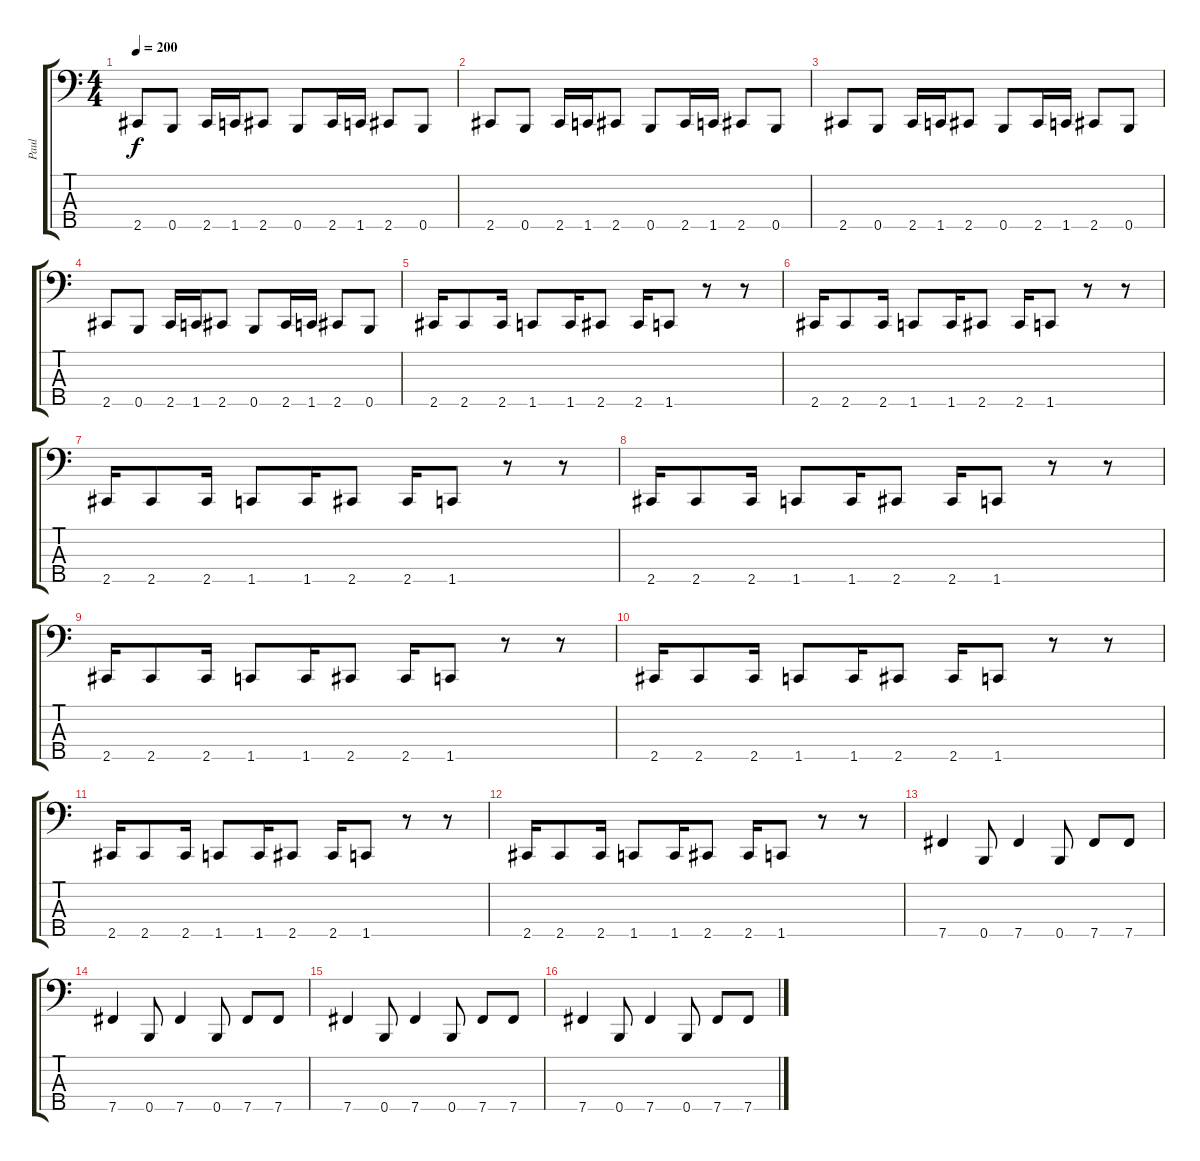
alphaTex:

\track ("Paul" "Paul") {instrument electricbasspick}
\staff {score tabs}
\tuning (G2 D2 A1 E1 B0) {hide}
\ts (4 4)
\tempo 200
\clef f4
\ks c
2.5.8{dy f} 0.5.8 2.5.16 1.5.16 2.5.8 0.5.8 2.5.16 1.5.16 2.5.8 0.5.8 |
2.5.8 0.5.8 2.5.16 1.5.16 2.5.8 0.5.8 2.5.16 1.5.16 2.5.8 0.5.8 |
2.5.8 0.5.8 2.5.16 1.5.16 2.5.8 0.5.8 2.5.16 1.5.16 2.5.8 0.5.8 |
2.5.8 0.5.8 2.5.16 1.5.16 2.5.8 0.5.8 2.5.16 1.5.16 2.5.8 0.5.8 |
2.5.16 2.5.8 2.5.16 1.5.8 1.5.16 2.5.8 2.5.16 1.5.8 r.8 r.8 |
2.5.16 2.5.8 2.5.16 1.5.8 1.5.16 2.5.8 2.5.16 1.5.8 r.8 r.8 |
2.5.16 2.5.8 2.5.16 1.5.8 1.5.16 2.5.8 2.5.16 1.5.8 r.8 r.8 |
2.5.16 2.5.8 2.5.16 1.5.8 1.5.16 2.5.8 2.5.16 1.5.8 r.8 r.8 |
2.5.16 2.5.8 2.5.16 1.5.8 1.5.16 2.5.8 2.5.16 1.5.8 r.8 r.8 |
2.5.16 2.5.8 2.5.16 1.5.8 1.5.16 2.5.8 2.5.16 1.5.8 r.8 r.8 |
2.5.16 2.5.8 2.5.16 1.5.8 1.5.16 2.5.8 2.5.16 1.5.8 r.8 r.8 |
2.5.16 2.5.8 2.5.16 1.5.8 1.5.16 2.5.8 2.5.16 1.5.8 r.8 r.8 |
7.5.4 0.5.8 7.5.4 0.5.8 7.5.8 7.5.8 |
7.5.4 0.5.8 7.5.4 0.5.8 7.5.8 7.5.8 |
7.5.4 0.5.8 7.5.4 0.5.8 7.5.8 7.5.8 |
7.5.4 0.5.8 7.5.4 0.5.8 7.5.8 7.5.8
